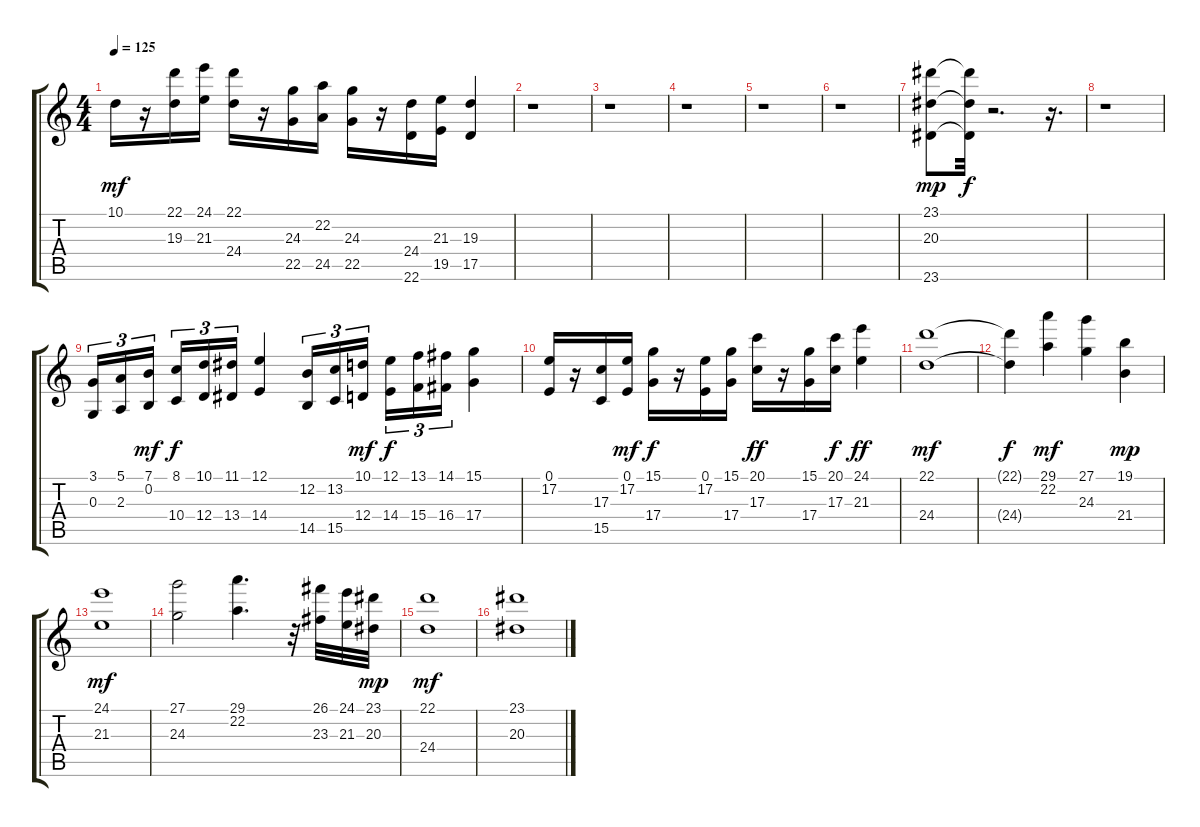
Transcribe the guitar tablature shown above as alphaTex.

\track "" {instrument pad5bowed}
\staff {score tabs}
\tuning (E4 B3 G3 D3 A2 E2) {hide}
\ts (4 4)
\tempo 125
\clef g2
\ks c
10.1.16{dy mf} r.16 (22.1 19.3).16 (24.1 21.3).16 (22.1 24.4).16 r.16 (24.3 22.5).16 (22.2 24.5).16 (24.3 22.5).16 r.16 (24.4 22.6).16 (21.3 19.5).16 (19.3 17.5).4 |
r.1 |
r.1 |
r.1 |
r.1 |
r.1 |
(23.1 20.3 23.6).8{dy mp balance 14} (23.1{t} 20.3{t} 23.6{t}).32{dy f} r.2{d} r.16{d} |
r.1 |
(3.1 0.3).16{tu (3 2) balance 9} (5.1 2.3).16{tu (3 2)} (7.1 0.2).16{tu (3 2) dy mf} (8.1 10.4).16{tu (3 2) dy f} (10.1 12.4).16{tu (3 2)} (11.1 13.4).16{tu (3 2)} (12.1 14.4).4 (12.2 14.5).16{tu (3 2)} (13.2 15.5).16{tu (3 2)} (10.1 12.4).16{tu (3 2) dy mf} (12.1 14.4).16{tu (3 2) dy f} (13.1 15.4).16{tu (3 2)} (14.1 16.4).16{tu (3 2)} (15.1 17.4).4 |
(0.1 17.2).16 r.16 (17.3 15.5).16 (0.1 17.2).16{dy mf} (15.1 17.4).16{dy f} r.16 (0.1 17.2).16 (15.1 17.4).16 (20.1 17.3).16{dy ff} r.16 (15.1 17.4).16 (20.1 17.3).16{dy f} (24.1 21.3).4{dy ff} |
(22.1 24.4).1{dy mf} |
(22.1{t} 24.4{t}).4{dy f} (29.1 22.2).4{dy mf} (27.1 24.3).4 (19.1 21.4).4{dy mp} |
(24.1 21.3).1{dy mf} |
(27.1 24.3).2 (29.1 22.2).4{d} r.32 (26.1 23.3).32 (24.1 21.3).32 (23.1 20.3).32{dy mp} |
(22.1 24.4).1{dy mf} |
(23.1 20.3).1
